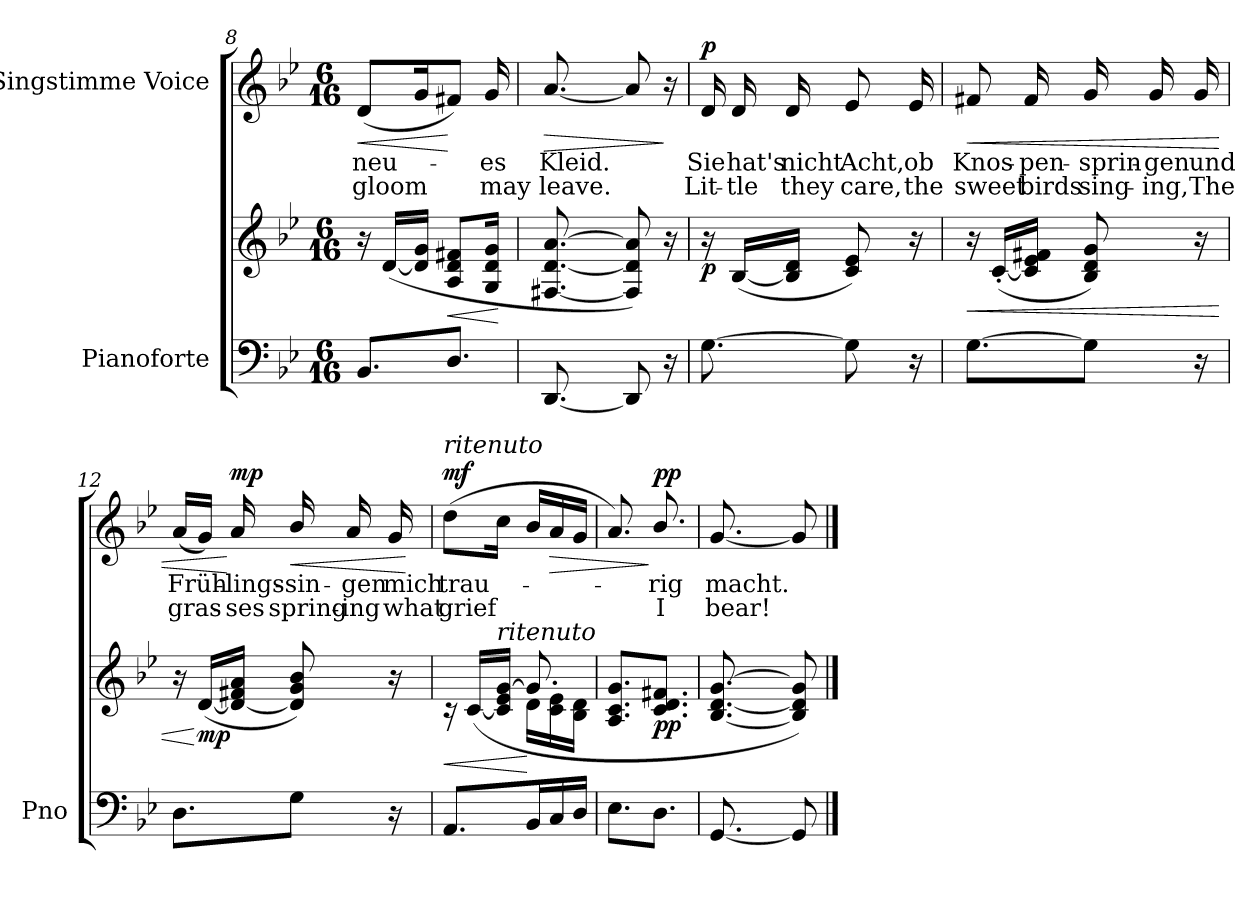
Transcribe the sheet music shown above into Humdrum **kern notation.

**kern	**kern	**dynam	**kern	**text	**text	**dynam
*part2	*part2	*part2	*part1	*part1	*part1	*part1
*staff3	*staff2	*staff2/3	*staff1	*staff1	*staff1	*staff1
*I"Pianoforte	*	*	*I"Singstimme Voice	*	*	*
*I'Pno	*	*	*	*	*	*
*clefF4	*clefG2	*	*clefG2	*	*	*
*k[b-e-]	*k[b-e-]	*	*k[b-e-]	*	*	*
*M6/16	*M6/16	*	*M6/16	*	*	*
=8	=8	=8	=8	=8	=8	=8
!	!	!	!	!LO:LY:b	!LO:LY:b	!LO:HP:b
8.BB-/L	16r	.	(8d/L	neu-	gloom	<
.	([16d/LL	.	.	.	.	.
.	16d/] 16g/JJ	.	16g/K	.	.	.
!	!	!LO:HP:b	!	!	!	!
8.D/J	8A/ 8d/ 8f#X/L	<	8f#X/J)	.	.	[
!	!	!	!	!LO:LY:b	!LO:LY:b	!
.	16G/ 16d/ 16g/Jk	.	16g/	-es	may	.
.	.	[	.	.	.	.
=9	=9	=9	=9	=9	=9	=9
!	!	!	!	!LO:LY:b	!LO:LY:b	!LO:HP:b
[8.DD/	[8.F#X/ [8.d/ [8.a/	.	[8.a/	Kleid.	leave.	>
8DD/]	8F#/] 8d/] 8a/])	.	8a/]	.	.	.
16r	16r	.	16r	.	.	]
=10	=10	=10	=10	=10	=10	=10
!	!	!LO:DY:b	!	!LO:LY:b	!LO:LY:b	!LO:DY:a
[8.G\	16r	p	16d/	Sie	Lit-	p
!	!	!	!	!LO:LY:b	!LO:LY:b	!
.	(>[16B-/LL	.	16d/	hat's	-tle	.
!	!	!	!	!LO:LY:b	!LO:LY:b	!
.	16B-/] 16d/JJ	.	16d/	nicht	they	.
!	!	!	!	!LO:LY:b	!LO:LY:b	!
8G\]	8c/ 8e-/)	.	8e-/	Acht,	care,	.
!	!	!	!	!LO:LY:b	!LO:LY:b	!
16r	16r	.	16e-/	ob	the	.
!!LO:LB:g=z
=11	=11	=11	=11	=11	=11	=11
!	!	!LO:HP:b	!	!LO:LY:b	!LO:LY:b	!LO:HP:b
[8.G\L	16r	<	8f#X/	Knos-	sweet	<
.	(>[16c'/LL	.	.	.	.	.
!	!	!	!	!LO:LY:b	!LO:LY:b	!
.	16c/] 16e-/ 16f#X/JJ	.	16f#/	-pen-	birds	.
!	!	!	!	!LO:LY:b	!LO:LY:b	!
8G\J]	8B-/ 8d/ 8g/)	.	16g/	-sprin-	sing-	.
!	!	!	!	!LO:LY:b	!LO:LY:b	!
.	.	.	16g/	-gen	-ing,	.
!	!	!	!	!LO:LY:b	!LO:LY:b	!
16r	16r	.	16g/	und	The	.
=12	=12	=12	=12	=12	=12	=12
!	!	!	!	!LO:LY:b	!LO:LY:b	!
8.D\L	16r	.	(16a/LL	Früh-	gras-	.
!	!	!LO:DY:n=1:b	!	!	!	!
.	(>[16d/LL	[ mp	16g/JJ)	.	.	.
!	!	!	!	!LO:LY:b	!LO:LY:b	!LO:DY:n=1:a
.	16d/_ 16f#X/ 16a/JJ	.	16a/	-lings-	-ses	[ mp
!	!	!	!	!LO:LY:b	!LO:LY:b	!LO:HP:b
8G\J	8d/] 8g/ 8b-/)	.	16b-/	-sin-	spring-	<
!	!	!	!	!LO:LY:b	!LO:LY:b	!
.	.	.	16a/	-gen	-ing	.
!	!	!	!	!LO:LY:b	!LO:LY:b	!
16r	16r	.	16g/	mich	what	.
.	.	.	.	.	.	[
=13	=13	=13	=13	=13	=13	=13
!	!	!	!LO:TX:a:i:t=ritenuto	!	!	!
!	!	!LO:HP:b	!	!LO:LY:b	!LO:LY:b	!LO:DY:a
*	*^	*	*	*	*	*
8.AA/L	16rc	8.ryy	<	(8dd\L	trau-	grief	mf
.	([16c/LL	.	.	.	.	.	.
!	!LO:TX:a:i:t=ritenuto	!	!	!	!	!	!
.	16c/] 16e-/ [16g/JJ	.	.	16cc\Jk	.	.	.
16BB-/L	8.g/]	16d\LL	[	16b-/LL	.	.	.
*	*	*	*	*MM55	*	*	*
!	!	!	!	!	!	!	!LO:HP:b
16C/	.	16c\ 16e-\	.	16a/	.	.	>
16D/JJ	.	16B-\ 16d\JJ	.	16g/JJ	.	.	.
*	*v	*v	*	*	*	*	*
=14	=14	=14	=14	=14	=14	=14
8.E-\L	8.A/ 8.c/ 8.g/L	.	8.a/)	.	.	.
*	*	*	*MM50	*	*	*
!	!	!LO:DY:b	!	!LO:LY:b	!LO:LY:b	!LO:DY:n=1:a
8.D\J	8.c/ 8.d/ 8.f#X/J	pp	8.b-/	-rig	I	] pp
=15	=15	=15	=15	=15	=15	=15
!	!	!	!	!LO:LY:b	!LO:LY:b	!
[8.GG/	[8.B-/ [8.d/ [8.g/	.	[8.g/	macht.	bear!	.
8GG/]	8B-/] 8d/] 8g/])	.	8g/]	.	.	.
==	==	==	==	==	==	==
*-	*-	*-	*-	*-	*-	*-
